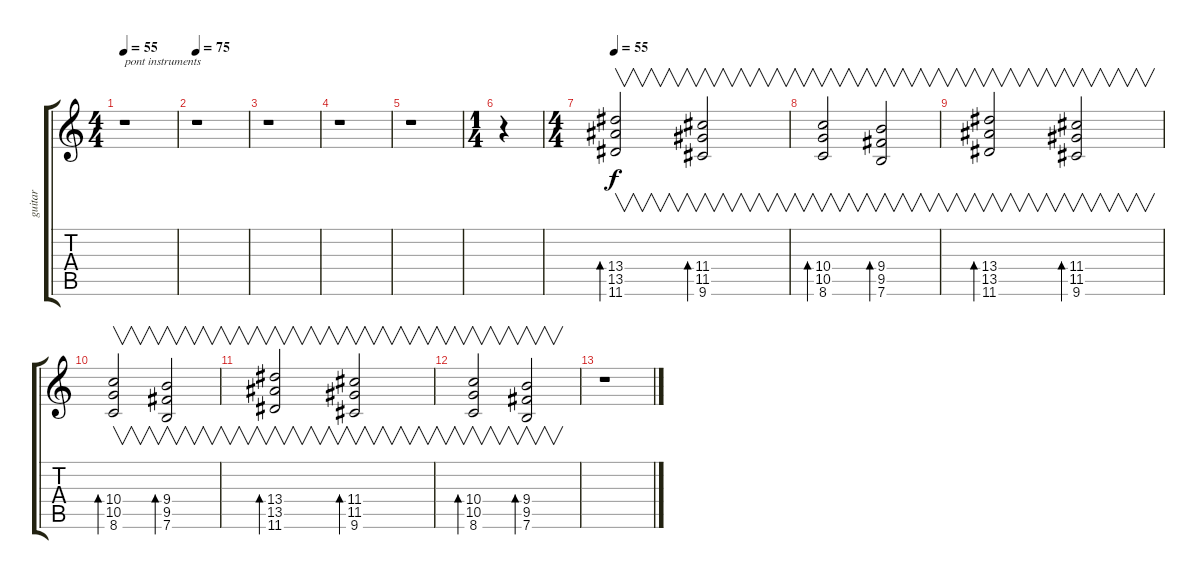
\track ("guitar" "guitar") {instrument electricguitarjazz}
\staff {score tabs}
\tuning (E4 B3 G3 D3 A2 E2) {hide}
\ts (4 4)
\tempo 55
\clef g2
\ks c
r.1{txt "pont instruments" dy f} |
\tempo 75
r.1 |
r.1 |
r.1 |
r.1 |
\ts (1 4)
r.4 |
\ts (4 4)
\tempo 55
(13.4 13.5 11.6).2{v bd 240} (11.4 11.5 9.6).2{v bd 240} |
(10.4 10.5 8.6).2{v bd 240} (9.4 9.5 7.6).2{v bd 240} |
(13.4 13.5 11.6).2{v bd 240 volume 4} (11.4 11.5 9.6).2{v bd 240} |
(10.4 10.5 8.6).2{v bd 240} (9.4 9.5 7.6).2{v bd 240} |
(13.4 13.5 11.6).2{v bd 240 volume 0} (11.4 11.5 9.6).2{v bd 240} |
(10.4 10.5 8.6).2{v bd 240} (9.4 9.5 7.6).2{v bd 240} |
r.1
